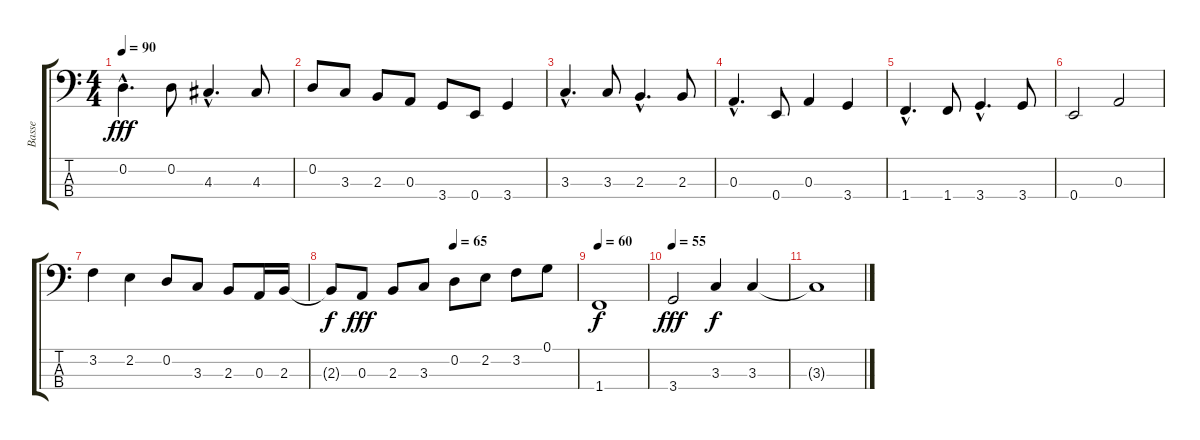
\track ("Basse" "Basse") {instrument electricbassfinger}
\staff {score tabs}
\tuning (G2 D2 A1 E1) {hide}
\ts (4 4)
\tempo 90
\clef f4
\ks c
0.2{hac}.4{d dy fff} 0.2.8 4.3{hac}.4{d} 4.3.8 |
0.2.8 3.3.8 2.3.8 0.3.8 3.4.8 0.4.8 3.4.4 |
3.3{hac}.4{d} 3.3.8 2.3{hac}.4{d} 2.3.8 |
0.3{hac}.4{d} 0.4.8 0.3.4 3.4.4 |
1.4{hac}.4{d} 1.4.8 3.4{hac}.4{d} 3.4.8 |
0.4.2 0.3.2 |
3.2.4 2.2.4 0.2.8 3.3.8 2.3.8 0.3.16 2.3.16 |
\tempo (65 0.5)
2.3{t}.8{dy f} 0.3.8{dy fff} 2.3.8 3.3.8 0.2.8 2.2.8 3.2.8 0.1.8 |
\tempo 60
1.4.1{dy f} |
\tempo 55
3.4.2{dy fff} 3.3.4{dy f} 3.3.4 |
3.3{t}.1
